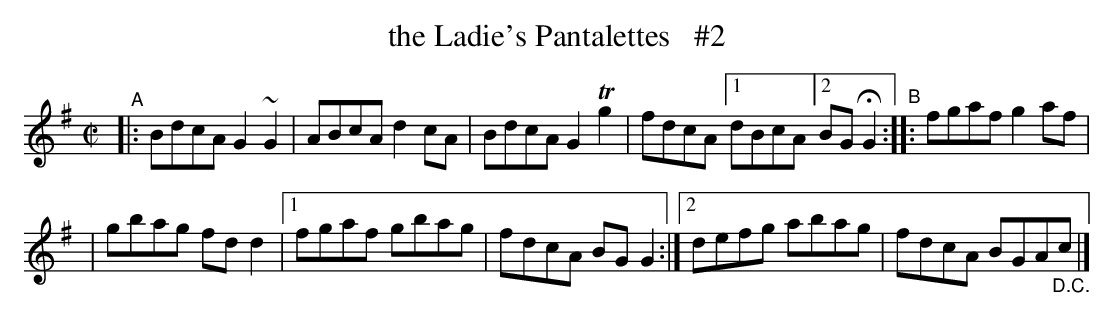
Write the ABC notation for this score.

X:1
T: the Ladie's Pantalettes   #2
M: C|
L: 1/8
K: G
"^A"\
|: BdcA G2~G2 | ABcA d2cA | BdcA G2Tg2 | fdcA [1 dBcA [2 BGHG2 "^B":: fgaf g2af |
| gbag fdd2 |[1 fgaf gbag | fdcA BGG2 :|[2 defg abag | fdcA BGA"_D.C."c |]
